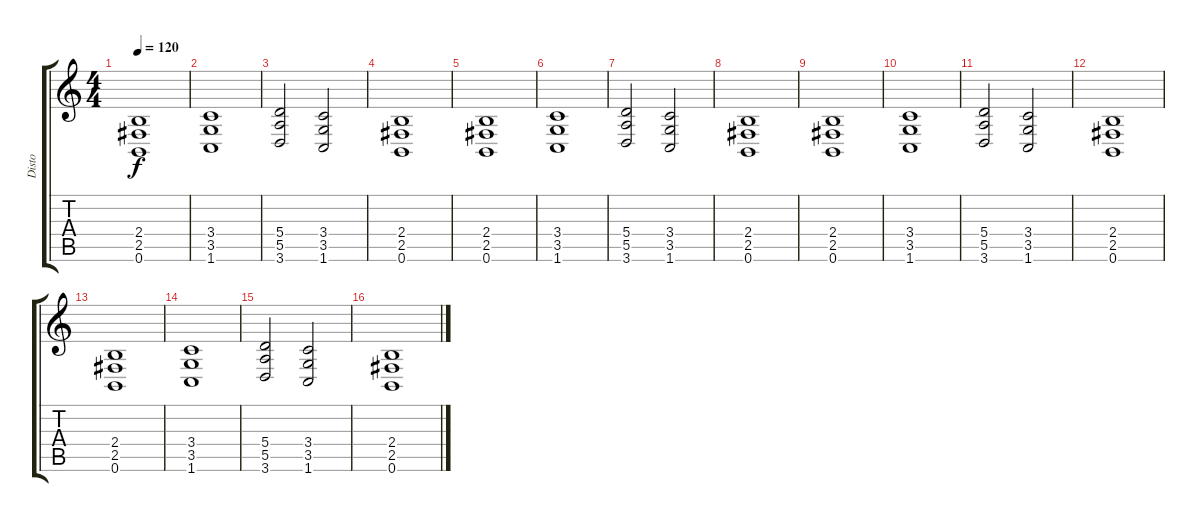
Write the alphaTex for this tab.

\track ("Disto" "Disto") {instrument distortionguitar}
\staff {score tabs}
\tuning (B3 Gb3 D3 A2 E2 B1) {hide}
\ts (4 4)
\tempo 120
\clef g2
\ks c
(2.4 2.5 0.6).1{dy f instrument distortionguitar} |
(3.4 3.5 1.6).1 |
(5.4 5.5 3.6).2 (3.4 3.5 1.6).2 |
(2.4 2.5 0.6).1 |
(2.4 2.5 0.6).1 |
(3.4 3.5 1.6).1 |
(5.4 5.5 3.6).2 (3.4 3.5 1.6).2 |
(2.4 2.5 0.6).1 |
(2.4 2.5 0.6).1 |
(3.4 3.5 1.6).1 |
(5.4 5.5 3.6).2 (3.4 3.5 1.6).2 |
(2.4 2.5 0.6).1 |
(2.4 2.5 0.6).1 |
(3.4 3.5 1.6).1 |
(5.4 5.5 3.6).2 (3.4 3.5 1.6).2 |
(2.4 2.5 0.6).1
